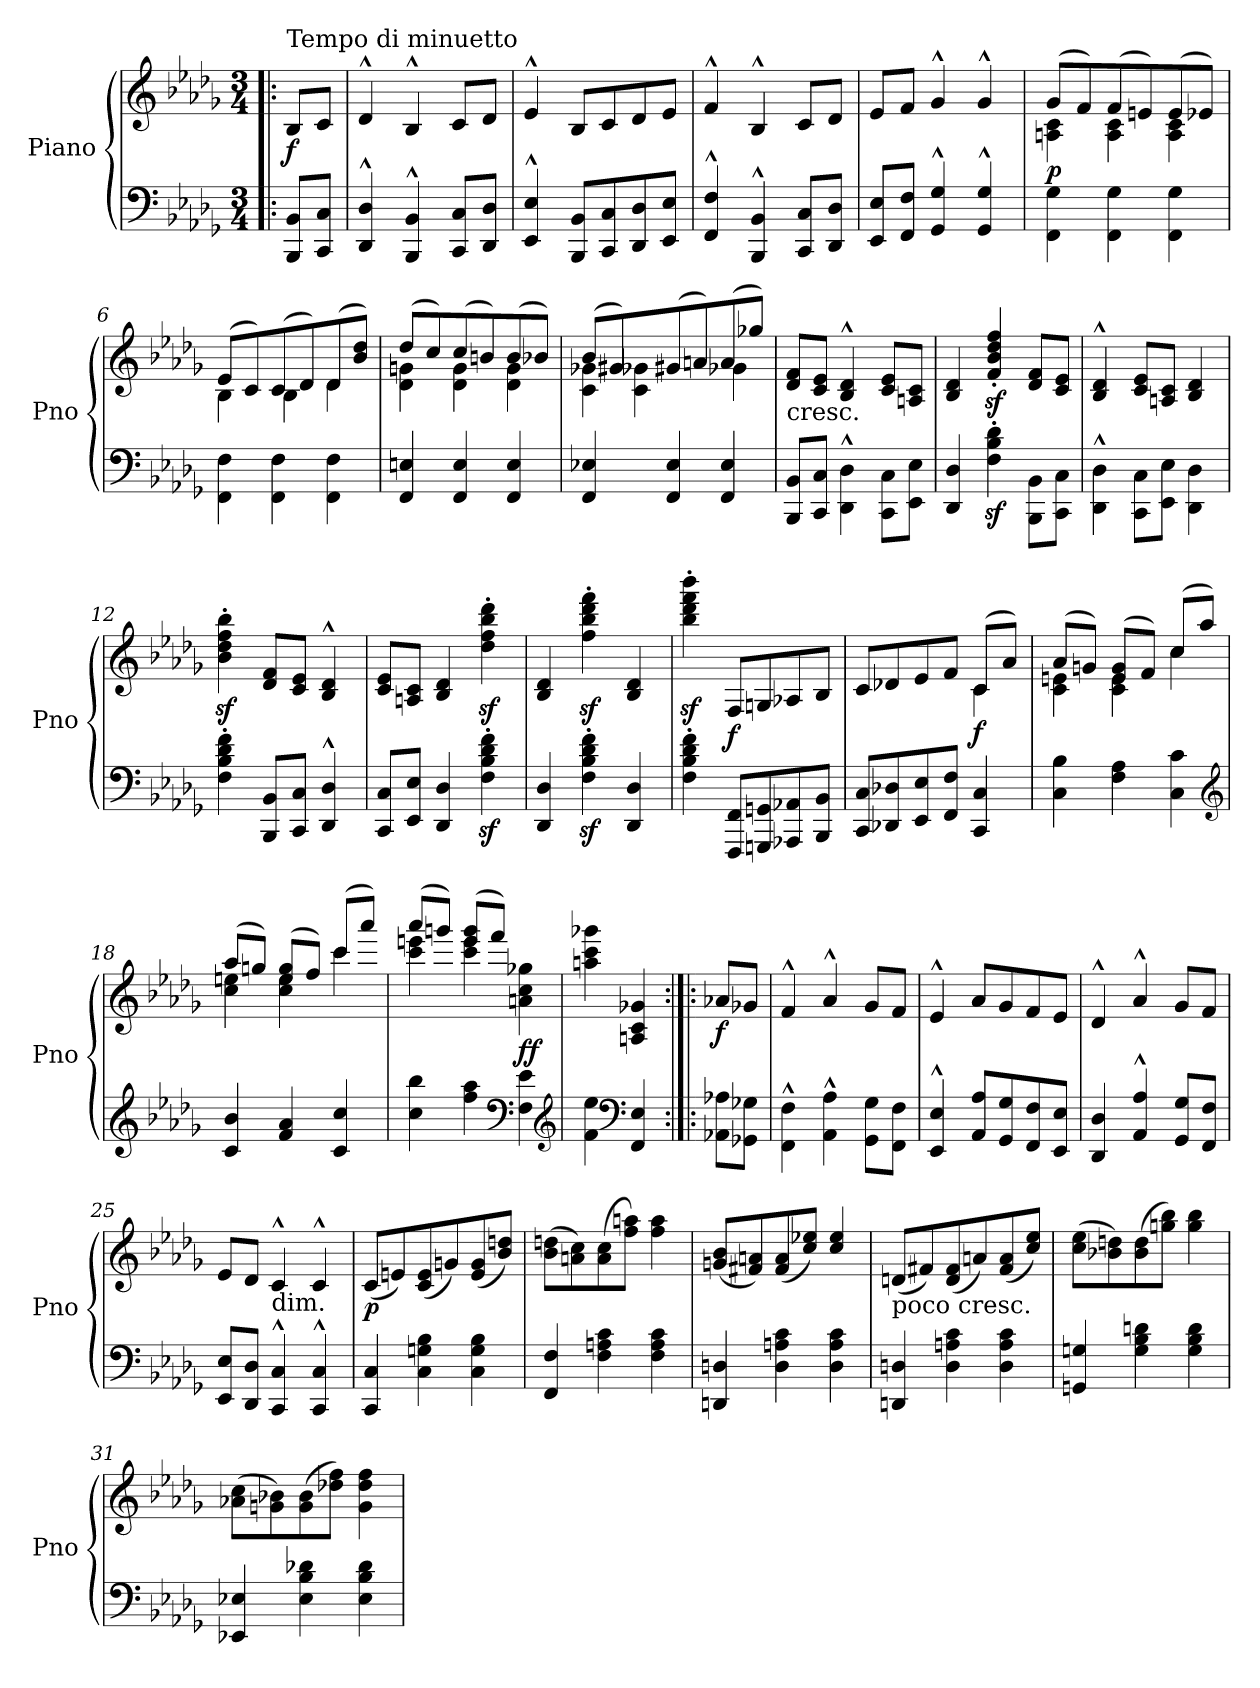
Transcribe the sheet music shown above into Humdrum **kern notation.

**kern	**kern	**dynam
*part1	*part1	*part1
*staff2	*staff1	*staff1/2
*I"Piano	*	*
*I'Pno	*	*
*clefF4	*clefG2	*
*k[b-e-a-d-g-]	*k[b-e-a-d-g-]	*
*D-:	*D-:	*
*M3/4	*M3/4	*
*MM198	*MM198	*
=!|:	=!|:	=!|:
!	!LO:TX:a:t=Tempo di minuetto	!
!	!	!LO:DY:b
8BBB-/ 8BB-/L	8B-/L	f
8CC/ 8C/J	8c/J	.
=1	=1	=1
4DD-/^^ 4D-/^^	4d-^^/	.
4BBB-/^^ 4BB-/^^	4B-^^/	.
8CC/ 8C/L	8c/L	.
8DD-/ 8D-/J	8d-/J	.
=2	=2	=2
4EE-/^^ 4E-/^^	4e-^^/	.
8BBB-/ 8BB-/L	8B-/L	.
8CC/ 8C/	8c/	.
8DD-/ 8D-/	8d-/	.
8EE-/ 8E-/J	8e-/J	.
=3	=3	=3
4FF/^^ 4F/^^	4f^^/	.
4BBB-/^^ 4BB-/^^	4B-^^/	.
8CC/ 8C/L	8c/L	.
8DD-/ 8D-/J	8d-/J	.
=4	=4	=4
8EE-/ 8E-/L	8e-/L	.
8FF/ 8F/J	8f/J	.
4GG-/^^ 4G-/^^	4g-^^/	.
4GG-/^^ 4G-/^^	4g-^^/	.
!!LO:LB:g=z
=5	=5	=5
*	*^	*
!	!	!	!LO:DY:b
4FF\ 4G-\	(8g-/L	4An\ 4c\	p
.	8f/)	.	.
4FF\ 4G-\	(8f/	4A\ 4c\	.
.	8en/)	.	.
4FF\ 4G-\	(8e/	4A\ 4c\	.
.	8e-X/J)	.	.
=6	=6	=6	=6
4FF\ 4F\	(8e-/L	4B-\	.
.	8c/)	.	.
4FF\ 4F\	(8c/	4B-\	.
.	8d-/)	.	.
4FF\ 4F\	(8d-/	4d-\	.
.	8b-/ 8dd-/J)	.	.
=7	=7	=7	=7
4FF/ 4En/	(8dd-/L	4d-\ 4gn\	.
.	8cc/)	.	.
4FF/ 4E/	(8cc/	4d-\ 4g\	.
.	8bn/)	.	.
4FF/ 4E/	(8b/	4d-\ 4g\	.
.	8b-X/J)	.	.
=8	=8	=8	=8
4FF/ 4E-X/	(8b-/L	4c\ 4g-X\	.
.	8g#X/)	.	.
4FF/ 4E-/	(8g#X/	4c\ 4g-X\	.
.	8an/)	.	.
4FF/ 4E-/	(8a/	4g-X\	.
.	8gg-X/J)	.	.
*	*v	*v	*
=9	=9	=9
!	!LO:TX:b:t=cresc.	!
8BBB-/ 8BB-/L	8d-/ 8f/L	.
8CC/ 8C/J	8c/ 8e-/J	.
4DD-\^^ 4D-\^^	4B-/^^ 4d-/^^	.
8CC\ 8C\L	8c/ 8e-/L	.
8EE-\ 8E-\J	8An/ 8c/J	.
!!LO:LB:g=z
=10	=10	=10
4DD-/ 4D-/	4B-/ 4d-/	.
4F\z>' 4B-\z>' 4d-\z>'	4f/z>' 4b-/z>' 4dd-/z>' 4ff/z>'	.
8BBB-\ 8BB-\L	8d-/ 8f/L	.
8CC\ 8C\J	8c/ 8e-/J	.
=11	=11	=11
4DD-\^^ 4D-\^^	4B-/^^ 4d-/^^	.
8CC\ 8C\L	8c/ 8e-/L	.
8EE-\ 8E-\J	8An/ 8c/J	.
4DD-\ 4D-\	4B-/ 4d-/	.
=12	=12	=12
4F\' 4B-\' 4d-\' 4f\'	4b-\z<' 4dd-\z<' 4ff\z<' 4bb-\z<'	.
8BBB-/ 8BB-/L	8d-/ 8f/L	.
8CC/ 8C/J	8c/ 8e-/J	.
4DD-/^^ 4D-/^^	4B-/^^ 4d-/^^	.
=13	=13	=13
8CC/ 8C/L	8c/ 8e-/L	.
8EE-/ 8E-/J	8An/ 8c/J	.
4DD-/ 4D-/	4B-/ 4d-/	.
4F\z>' 4B-\z>' 4d-\z>' 4f\z>'	4dd-\z>' 4ff\z>' 4bb-\z>' 4ddd-\z>'	.
=14	=14	=14
4DD-/ 4D-/	4B-/ 4d-/	.
4F\z>' 4B-\z>' 4d-\z>' 4f\z>'	4ff\z>' 4bb-\z>' 4ddd-\z>' 4fff\z>'	.
4DD-/ 4D-/	4B-/ 4d-/	.
=15	=15	=15
4F\' 4B-\' 4d-\' 4f\'	4bb-\z>' 4ddd-\z>' 4fff\z>' 4bbb-\z>'	.
!	!	!LO:DY:b
8FFF/ 8FF/L	8F/L	f
8GGGn/ 8GGn/	8Gn/	.
8AAA-X/ 8AA-X/	8A-X/	.
8BBB-/ 8BB-/J	8B-/J	.
!!LO:LB:g=z
=16	=16	=16
*	*^	*
8CC/ 8C/L	8c/L	2ryy	.
8DD-X/ 8D-X/	8d-X/	.	.
8EE-/ 8E-/	8e-/	.	.
8FF/ 8F/J	8f/J	.	.
!	!	!	!LO:DY:b
4CC/ 4C/	(8c/L	4c\	f
.	8a-/J)	.	.
=17	=17	=17	=17
4C\ 4B-\	(8a-/L	4c\ 4en\	.
.	8gn/J)	.	.
4F\ 4A-\	(8e/ 8g/L	4c\ 4e\	.
.	8f/J)	.	.
4C\ 4c\	(8cc/L	4cc\	.
.	8aa-/J)	.	.
*clefG2	*	*	*
=18	=18	=18	=18
4c/ 4b-/	(8aa-/L	4cc\ 4een\	.
.	8ggn/J)	.	.
4f/ 4a-/	(8ee/ 8gg/L	4cc\ 4ee\	.
.	8ff/J)	.	.
4c/ 4cc/	(8ccc/L	4ccc\	.
.	8aaa-/J)	.	.
=19	=19	=19	=19
4cc\ 4bb-\	(8aaa-/L	4ccc\ 4eeen\	.
.	8gggn/J)	.	.
4ff\ 4aa-\	(8eee/ 8ggg/L	4ccc\ 4eee\	.
.	8fff/J)	.	.
*clefF4	*	*	*
!	!	!	!LO:DY:b
4F\ 4e-\	4an\ 4cc\ 4gg-X\	4ryy	ff
*	*v	*v	*
*clefG2	*	*
=20	=20	=20
4f\ 4ee-\	4aan\ 4ccc\ 4ggg-X\	.
*clefF4	*	*
4FF/ 4E-/	4An/ 4c/ 4g-X/	.
=21:|!|:	=21:|!|:	=21:|!|:
!	!	!LO:DY:b
8AA-X\ 8A-X\L	8a-X/L	f
8GG-X\ 8G-X\J	8g-X/J	.
=22	=22	=22
4FF\^^ 4F\^^	4f^^/	.
4AA-\^^ 4A-\^^	4a-^^/	.
8GG-\ 8G-\L	8g-/L	.
8FF\ 8F\J	8f/J	.
!!LO:LB:g=z
=23	=23	=23
4EE-/^^ 4E-/^^	4e-^^/	.
8AA-/ 8A-/L	8a-/L	.
8GG-/ 8G-/	8g-/	.
8FF/ 8F/	8f/	.
8EE-/ 8E-/J	8e-/J	.
=24	=24	=24
4DD-/ 4D-/	4d-^^/	.
4AA-/^^ 4A-/^^	4a-^^/	.
8GG-/ 8G-/L	8g-/L	.
8FF/ 8F/J	8f/J	.
=25	=25	=25
8EE-/ 8E-/L	8e-/L	.
8DD-/ 8D-/J	8d-/J	.
!	!LO:TX:b:t=dim.	!
4CC/^^ 4C/^^	4c^^/	.
4CC/^^ 4C/^^	4c^^/	.
=26	=26	=26
!	!	!LO:DY:b
4CC/ 4C/	(8c/L	p
.	8en/)	.
4C\ 4Gn\ 4B-\	(8c/ 8e/	.
.	8gn/)	.
4C\ 4G\ 4B-\	(8e/ 8g/	.
.	8b-/ 8ddn/J)	.
=27	=27	=27
4FF/ 4F/	(8b-\ 8ddn\L	.
.	8an\ 8cc\)	.
4F\ 4An\ 4c\	(8a\ 8cc\	.
.	8ff\ 8aan\J)	.
4F\ 4A\ 4c\	4ff\ 4aa\	.
!!LO:PB:g=z
=28	=28	=28
4DDn/ 4Dn/	(8gn/ 8b-/L	.
.	8f#X/ 8an/)	.
4D\ 4An\ 4c\	(8f#/ 8a/	.
.	8cc/ 8ee-X/J)	.
4D\ 4A\ 4c\	4cc/ 4ee-/	.
=29	=29	=29
!	!LO:TX:b:t=poco cresc.	!
4DDn/ 4Dn/	(8dn/L	.
.	8f#X/)	.
4D\ 4An\ 4c\	(8d/ 8f#/	.
.	8an/)	.
4D\ 4A\ 4c\	(8f#/ 8a/	.
.	8cc/ 8ee-/J)	.
=30	=30	=30
4GGn/ 4Gn/	(8cc\ 8ee-\L	.
.	8b-X\ 8ddn\)	.
4G\ 4B-\ 4dn\	(8b-\ 8dd\	.
.	8ggn\ 8bb-\J)	.
4G\ 4B-\ 4d\	4gg\ 4bb-\	.
=31	=31	=31
4EE-X/ 4E-X/	(8a-X\ 8cc\L	.
.	8gn\ 8b-X\)	.
4E-\ 4B-\ 4d-X\	(8g\ 8b-\	.
.	8dd-X\ 8ff\J)	.
4E-\ 4B-\ 4d-\	4g\ 4dd-\ 4ff\	.
=	=	=
*-	*-	*-
